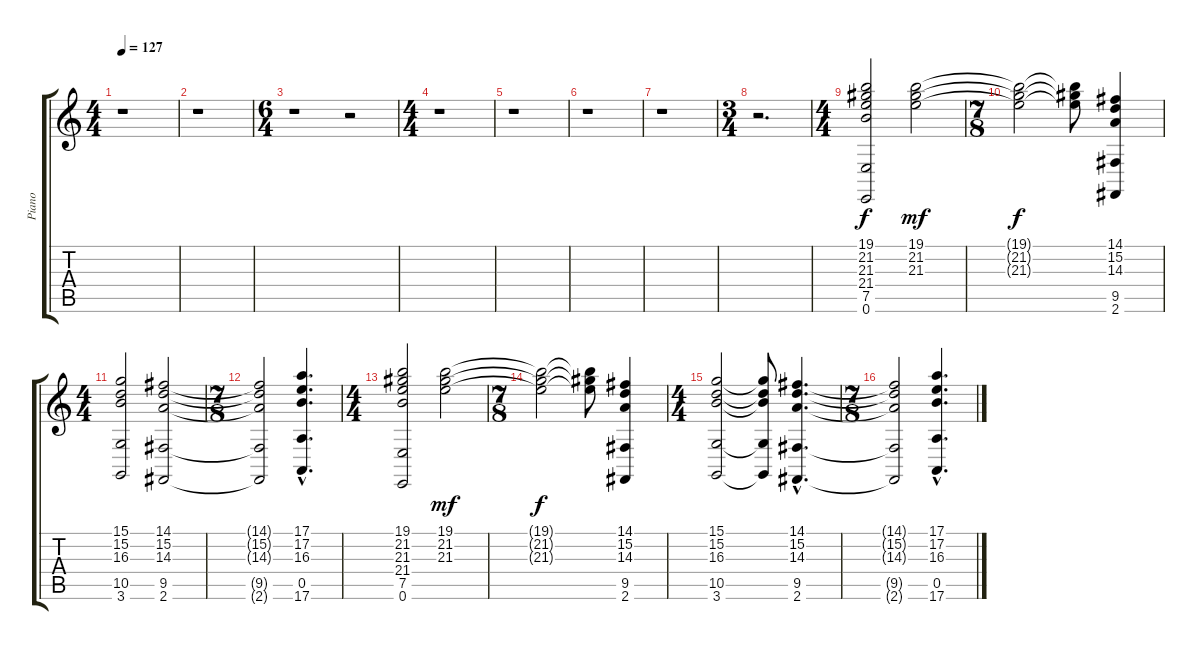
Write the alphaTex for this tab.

\track ("Piano" "Piano") {instrument acousticgrandpiano}
\staff {score tabs}
\tuning (E4 B3 G3 D3 A2 E2) {hide}
\ts (4 4)
\tempo 127
\clef g2
\ks c
r.1{dy f} |
r.1 |
\ts (6 4)
r.1 r.2 |
\ts (4 4)
r.1 |
r.1 |
r.1 |
r.1 |
\ts (3 4)
r.2{d} |
\ts (4 4)
(19.1 21.2 21.3 21.4 7.5 0.6).2 (19.1 21.2 21.3).2{dy mf} |
\ts (7 8)
(19.1{t} 21.2{t} 21.3{t}).2{dy f} (19.1{t} 21.2{t} 21.3{t}).8 (14.1 15.2 14.3 9.5 2.6).4 |
\ts (4 4)
(15.1 15.2 16.3 10.5 3.6).2 (14.1 15.2 14.3 9.5 2.6).2 |
\ts (7 8)
(14.1{t} 15.2{t} 14.3{t} 9.5{t} 2.6{t}).2 (17.1{hac} 17.2{hac} 16.3{hac} 0.5{hac} 17.6{hac}).4{d} |
\ts (4 4)
(19.1 21.2 21.3 21.4 7.5 0.6).2 (19.1 21.2 21.3).2{dy mf} |
\ts (7 8)
(19.1{t} 21.2{t} 21.3{t}).2{dy f} (19.1{t} 21.2{t} 21.3{t}).8 (14.1 15.2 14.3 9.5 2.6).4 |
\ts (4 4)
(15.1 15.2 16.3 10.5 3.6).2 (15.1{t} 15.2{t} 16.3{t} 10.5{t} 3.6{t}).8 (14.1{hac} 15.2{hac} 14.3{hac} 9.5{hac} 2.6{hac}).4{d} |
\ts (7 8)
(14.1{t} 15.2{t} 14.3{t} 9.5{t} 2.6{t}).2 (17.1{hac} 17.2{hac} 16.3{hac} 0.5{hac} 17.6{hac}).4{d}
